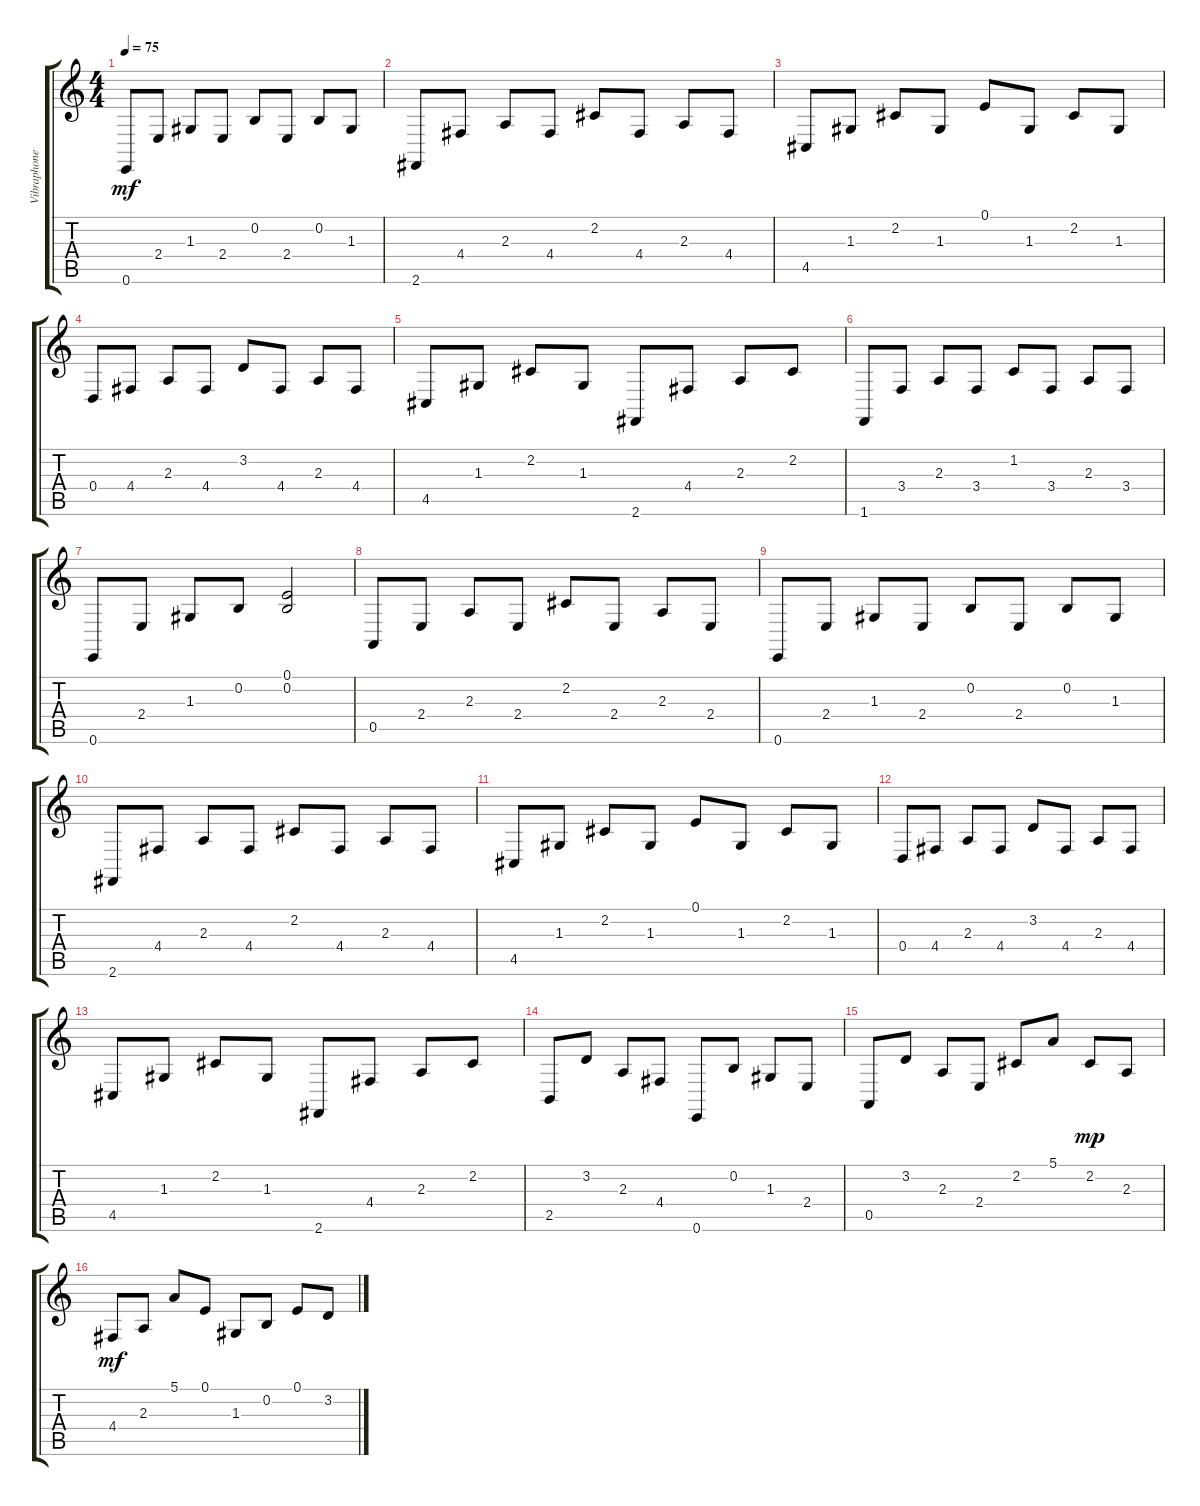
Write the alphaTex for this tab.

\track ("Vibraphone" "Vibraphone") {instrument vibraphone}
\staff {score tabs}
\tuning (E4 B3 G3 D3 A2 E2) {hide}
\ts (4 4)
\tempo 75
\clef g2
\ks c
0.6.8{dy mf} 2.4.8 1.3.8 2.4.8 0.2.8 2.4.8 0.2.8 1.3.8 |
2.6.8 4.4.8 2.3.8 4.4.8 2.2.8 4.4.8 2.3.8 4.4.8 |
4.5.8 1.3.8 2.2.8 1.3.8 0.1.8 1.3.8 2.2.8 1.3.8 |
0.4.8 4.4.8 2.3.8 4.4.8 3.2.8 4.4.8 2.3.8 4.4.8 |
4.5.8 1.3.8 2.2.8 1.3.8 2.6.8 4.4.8 2.3.8 2.2.8 |
1.6.8 3.4.8 2.3.8 3.4.8 1.2.8 3.4.8 2.3.8 3.4.8 |
0.6.8 2.4.8 1.3.8 0.2.8 (0.1 0.2).2 |
0.5.8 2.4.8 2.3.8 2.4.8 2.2.8 2.4.8 2.3.8 2.4.8 |
0.6.8 2.4.8 1.3.8 2.4.8 0.2.8 2.4.8 0.2.8 1.3.8 |
2.6.8 4.4.8 2.3.8 4.4.8 2.2.8 4.4.8 2.3.8 4.4.8 |
4.5.8 1.3.8 2.2.8 1.3.8 0.1.8 1.3.8 2.2.8 1.3.8 |
0.4.8 4.4.8 2.3.8 4.4.8 3.2.8 4.4.8 2.3.8 4.4.8 |
4.5.8 1.3.8 2.2.8 1.3.8 2.6.8 4.4.8 2.3.8 2.2.8 |
2.5.8 3.2.8 2.3.8 4.4.8 0.6.8 0.2.8 1.3.8 2.4.8 |
0.5.8 3.2.8 2.3.8 2.4.8 2.2.8 5.1.8 2.2.8{dy mp} 2.3.8 |
4.4.8{dy mf} 2.3.8 5.1.8 0.1.8 1.3.8 0.2.8 0.1.8 3.2.8
